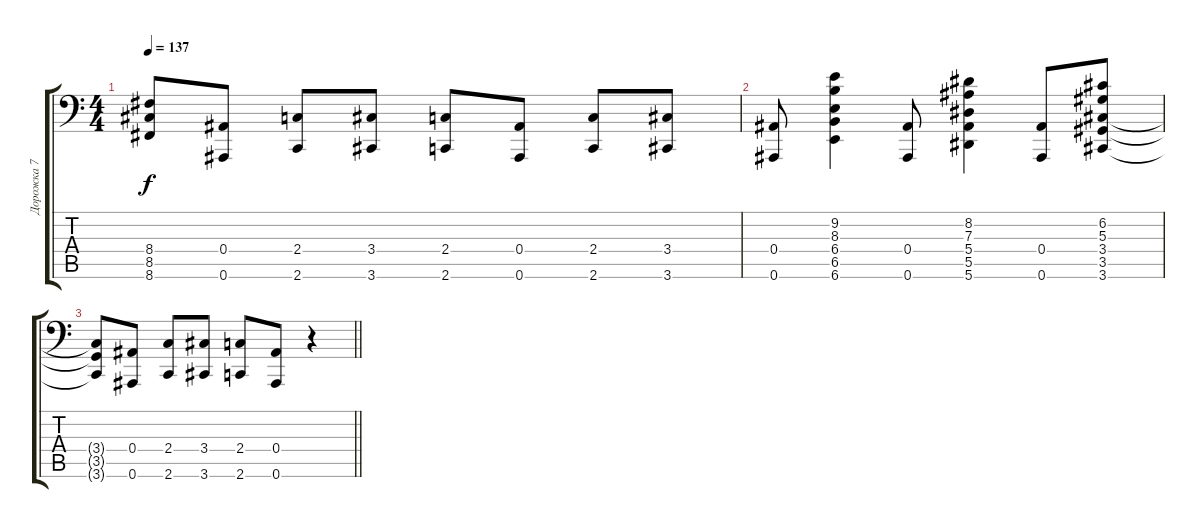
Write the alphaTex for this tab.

\track ("Дорожка 7" "Дорожка 7") {instrument stringensemble1}
\staff {score tabs}
\tuning (C4 G3 Eb3 Bb2 F2 Bb1) {hide}
\ts (4 4)
\tempo 137
\clef f4
\ks c
(8.4{t} 8.5{t} 8.6{t}).8{dy f} (0.4 0.6).8 (2.4 2.6).8 (3.4 3.6).8 (2.4 2.6).8 (0.4 0.6).8 (2.4 2.6).8 (3.4 3.6).8 |
(0.4 0.6).8 (9.2 8.3 6.4 6.5 6.6).4 (0.4 0.6).8 (8.2 7.3 5.4 5.5 5.6).4 (0.4 0.6).8 (6.2 5.3 3.4 3.5 3.6).8 |
\barLineRight lightlight
(3.4{t} 3.5{t} 3.6{t}).8 (0.4 0.6).8 (2.4 2.6).8 (3.4 3.6).8 (2.4 2.6).8 (0.4 0.6).8 r.4
